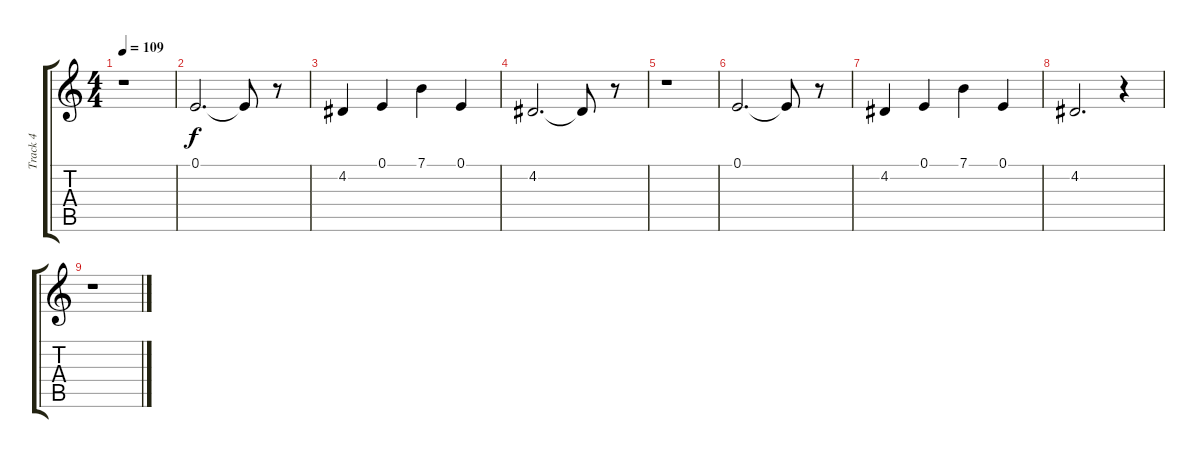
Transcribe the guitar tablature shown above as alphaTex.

\track ("Track 4" "Track 4") {instrument electricpiano1}
\staff {score tabs}
\tuning (E4 B3 G3 D3 A2 E2) {hide}
\ts (4 4)
\tempo 109
\clef g2
\ks c
r.1{dy f} |
0.1.2{d} 0.1{t}.8 r.8 |
4.2.4 0.1.4 7.1.4 0.1.4 |
4.2.2{d} 4.2{t}.8 r.8 |
r.1 |
0.1.2{d} 0.1{t}.8 r.8 |
4.2.4 0.1.4 7.1.4 0.1.4 |
4.2.2{d} r.4 |
r.1
